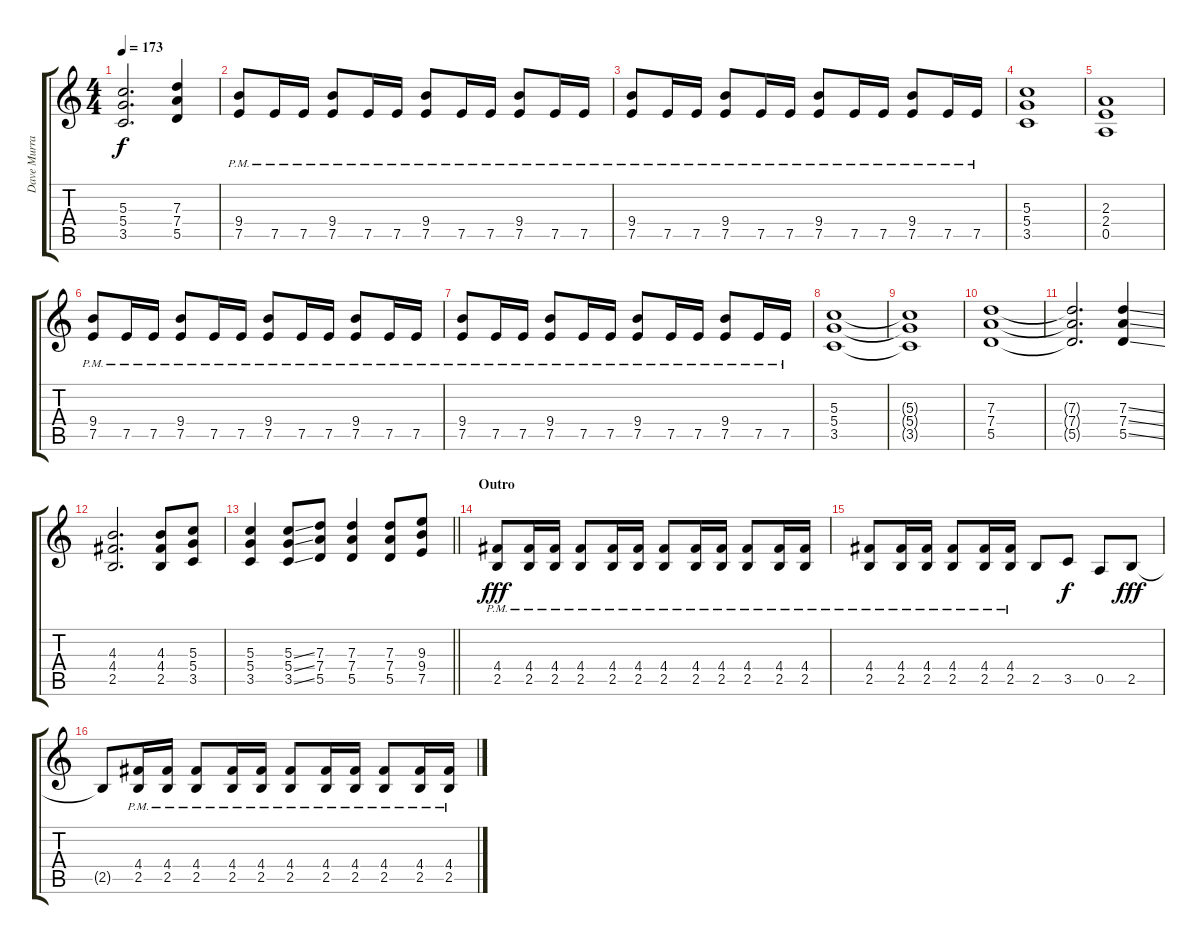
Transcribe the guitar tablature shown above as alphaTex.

\track ("Dave Murray" "Dave Murra") {instrument overdrivenguitar}
\staff {score tabs}
\tuning (E4 B3 G3 D3 A2 E2) {hide}
\ts (4 4)
\tempo 173
\clef g2
\ks c
(5.3{t} 5.4{t} 3.5{t}).2{d dy f} (7.3 7.4 5.5).4 |
(9.4{pm} 7.5{pm}).8 7.5{pm}.16 7.5{pm}.16 (9.4{pm} 7.5{pm}).8 7.5{pm}.16 7.5{pm}.16 (9.4{pm} 7.5{pm}).8 7.5{pm}.16 7.5{pm}.16 (9.4{pm} 7.5{pm}).8 7.5{pm}.16 7.5{pm}.16 |
(9.4{pm} 7.5{pm}).8 7.5{pm}.16 7.5{pm}.16 (9.4{pm} 7.5{pm}).8 7.5{pm}.16 7.5{pm}.16 (9.4{pm} 7.5{pm}).8 7.5{pm}.16 7.5{pm}.16 (9.4{pm} 7.5{pm}).8 7.5{pm}.16 7.5{pm}.16 |
(5.3 5.4 3.5).1 |
(2.3 2.4 0.5).1 |
(9.4{pm} 7.5{pm}).8 7.5{pm}.16 7.5{pm}.16 (9.4{pm} 7.5{pm}).8 7.5{pm}.16 7.5{pm}.16 (9.4{pm} 7.5{pm}).8 7.5{pm}.16 7.5{pm}.16 (9.4{pm} 7.5{pm}).8 7.5{pm}.16 7.5{pm}.16 |
(9.4{pm} 7.5{pm}).8 7.5{pm}.16 7.5{pm}.16 (9.4{pm} 7.5{pm}).8 7.5{pm}.16 7.5{pm}.16 (9.4{pm} 7.5{pm}).8 7.5{pm}.16 7.5{pm}.16 (9.4{pm} 7.5{pm}).8 7.5{pm}.16 7.5{pm}.16 |
(5.3 5.4 3.5).1 |
(5.3{t} 5.4{t} 3.5{t}).1 |
(7.3 7.4 5.5).1 |
(7.3{t} 7.4{t} 5.5{t}).2{d} (7.3{ss} 7.4{ss} 5.5{ss}).4 |
(4.3 4.4 2.5).2{d} (4.3 4.4 2.5).8 (5.3 5.4 3.5).8 |
\barLineRight lightlight
(5.3 5.4 3.5).4 (5.3{ss} 5.4{ss} 3.5{ss}).8 (7.3 7.4 5.5).8 (7.3 7.4 5.5).4 (7.3 7.4 5.5).8 (9.3 9.4 7.5).8 |
\section ("" "Outro")
(4.4{pm} 2.5{pm}).8{dy fff} (4.4{pm} 2.5{pm}).16 (4.4{pm} 2.5{pm}).16 (4.4{pm} 2.5{pm}).8 (4.4{pm} 2.5{pm}).16 (4.4{pm} 2.5{pm}).16 (4.4{pm} 2.5{pm}).8 (4.4{pm} 2.5{pm}).16 (4.4{pm} 2.5{pm}).16 (4.4{pm} 2.5{pm}).8 (4.4{pm} 2.5{pm}).16 (4.4{pm} 2.5{pm}).16 |
(4.4{pm} 2.5{pm}).8 (4.4{pm} 2.5{pm}).16 (4.4{pm} 2.5{pm}).16 (4.4{pm} 2.5{pm}).8 (4.4{pm} 2.5{pm}).16 (4.4{pm} 2.5{pm}).16 2.5.8 3.5.8{dy f} 0.5.8 2.5.8{dy fff} |
2.5{t}.8 (4.4{pm} 2.5{pm}).16 (4.4{pm} 2.5{pm}).16 (4.4{pm} 2.5{pm}).8 (4.4{pm} 2.5{pm}).16 (4.4{pm} 2.5{pm}).16 (4.4{pm} 2.5{pm}).8 (4.4{pm} 2.5{pm}).16 (4.4{pm} 2.5{pm}).16 (4.4{pm} 2.5{pm}).8 (4.4{pm} 2.5{pm}).16 (4.4{pm} 2.5{pm}).16
